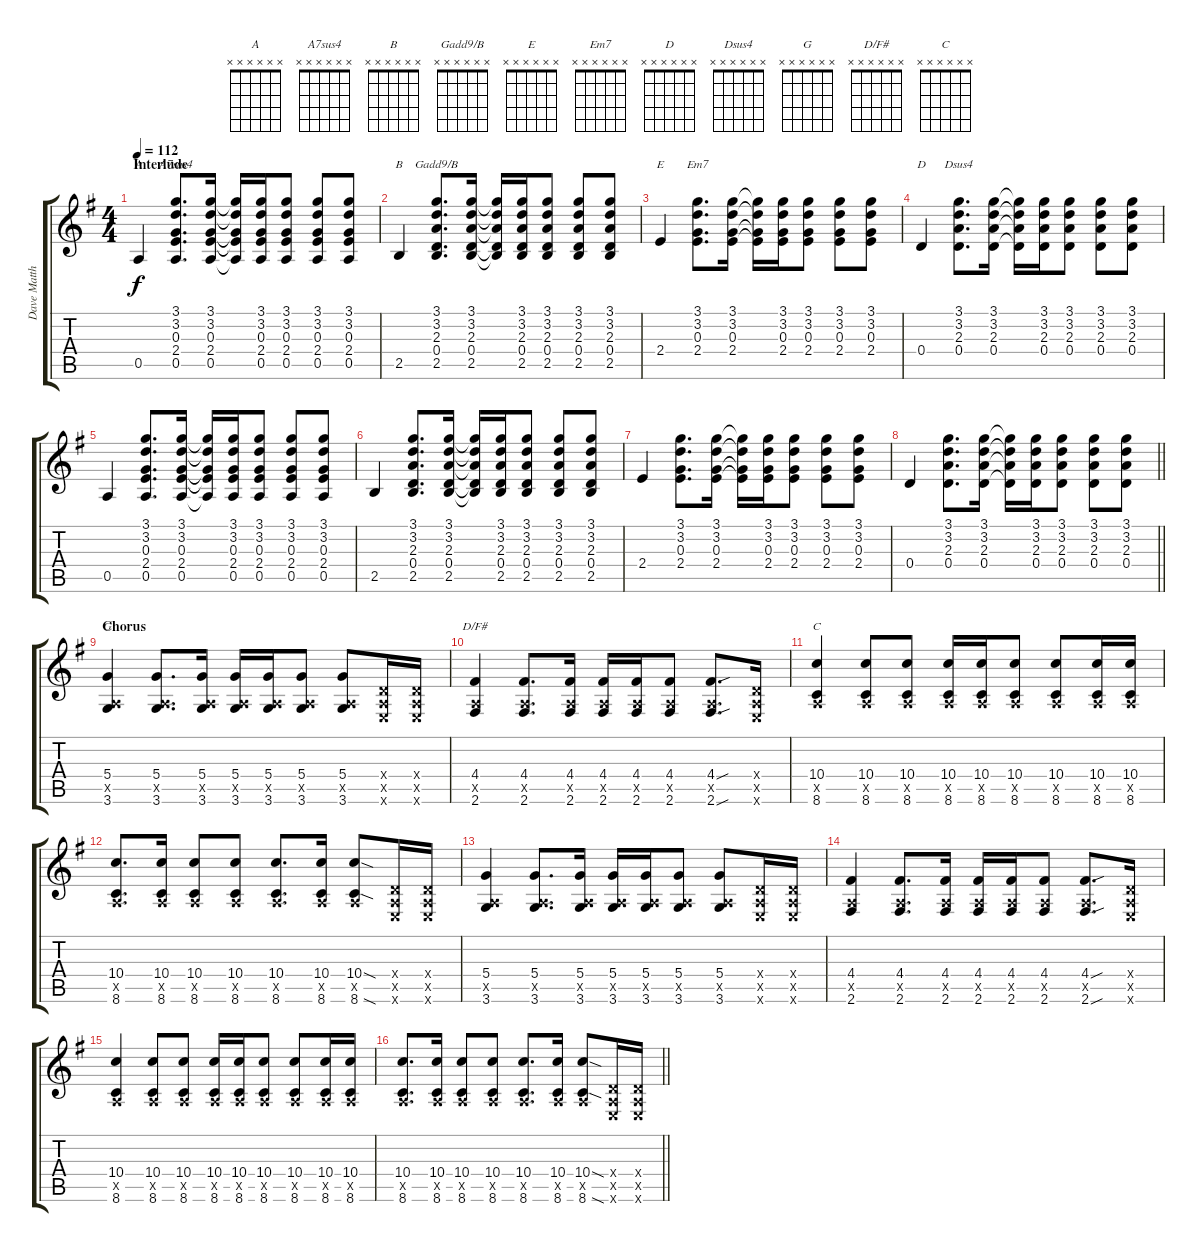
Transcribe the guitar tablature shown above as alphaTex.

\track ("Dave Matthews" "Dave Matth") {instrument acousticguitarsteel}
\staff {score tabs}
\tuning (E4 B3 G3 D3 A2 E2) {hide}
\chord ("A" x x x x x x)
\chord ("A7sus4" x x x x x x)
\chord ("B" x x x x x x)
\chord ("Gadd9/B" x x x x x x)
\chord ("E" x x x x x x)
\chord ("Em7" x x x x x x)
\chord ("D" x x x x x x)
\chord ("Dsus4" x x x x x x)
\chord ("G" x x x x x x)
\chord ("D/F#" x x x x x x)
\chord ("C" x x x x x x)
\ts (4 4)
\section ("" "Interlude")
\tempo 112
\clef g2
\ks eminor
0.5.4{ch "A" dy f} (3.1 3.2 0.3 2.4 0.5).8{d ch "A7sus4"} (3.1 3.2 0.3 2.4 0.5).16 (3.1{t} 3.2{t} 0.3{t} 2.4{t} 0.5{t}).16 (3.1 3.2 0.3 2.4 0.5).16 (3.1 3.2 0.3 2.4 0.5).8 (3.1 3.2 0.3 2.4 0.5).8 (3.1 3.2 0.3 2.4 0.5).8 |
2.5.4{ch "B"} (3.1 3.2 2.3 0.4 2.5).8{d ch "Gadd9/B"} (3.1 3.2 2.3 0.4 2.5).16 (3.1{t} 3.2{t} 2.3{t} 0.4{t} 2.5{t}).16 (3.1 3.2 2.3 0.4 2.5).16 (3.1 3.2 2.3 0.4 2.5).8 (3.1 3.2 2.3 0.4 2.5).8 (3.1 3.2 2.3 0.4 2.5).8 |
2.4.4{ch "E"} (3.1 3.2 0.3 2.4).8{d ch "Em7"} (3.1 3.2 0.3 2.4).16 (3.1{t} 3.2{t} 0.3{t} 2.4{t}).16 (3.1 3.2 0.3 2.4).16 (3.1 3.2 0.3 2.4).8 (3.1 3.2 0.3 2.4).8 (3.1 3.2 0.3 2.4).8 |
0.4.4{ch "D"} (3.1 3.2 2.3 0.4).8{d ch "Dsus4"} (3.1 3.2 2.3 0.4).16 (3.1{t} 3.2{t} 2.3{t} 0.4{t}).16 (3.1 3.2 2.3 0.4).16 (3.1 3.2 2.3 0.4).8 (3.1 3.2 2.3 0.4).8 (3.1 3.2 2.3 0.4).8 |
0.5.4 (3.1 3.2 0.3 2.4 0.5).8{d} (3.1 3.2 0.3 2.4 0.5).16 (3.1{t} 3.2{t} 0.3{t} 2.4{t} 0.5{t}).16 (3.1 3.2 0.3 2.4 0.5).16 (3.1 3.2 0.3 2.4 0.5).8 (3.1 3.2 0.3 2.4 0.5).8 (3.1 3.2 0.3 2.4 0.5).8 |
2.5.4 (3.1 3.2 2.3 0.4 2.5).8{d} (3.1 3.2 2.3 0.4 2.5).16 (3.1{t} 3.2{t} 2.3{t} 0.4{t} 2.5{t}).16 (3.1 3.2 2.3 0.4 2.5).16 (3.1 3.2 2.3 0.4 2.5).8 (3.1 3.2 2.3 0.4 2.5).8 (3.1 3.2 2.3 0.4 2.5).8 |
2.4.4 (3.1 3.2 0.3 2.4).8{d} (3.1 3.2 0.3 2.4).16 (3.1{t} 3.2{t} 0.3{t} 2.4{t}).16 (3.1 3.2 0.3 2.4).16 (3.1 3.2 0.3 2.4).8 (3.1 3.2 0.3 2.4).8 (3.1 3.2 0.3 2.4).8 |
\barLineRight lightlight
0.4.4 (3.1 3.2 2.3 0.4).8{d} (3.1 3.2 2.3 0.4).16 (3.1{t} 3.2{t} 2.3{t} 0.4{t}).16 (3.1 3.2 2.3 0.4).16 (3.1 3.2 2.3 0.4).8 (3.1 3.2 2.3 0.4).8 (3.1 3.2 2.3 0.4).8 |
\section ("" "Chorus")
(5.4 0.5{x} 3.6).4{ch "G"} (5.4 0.5{x} 3.6).8{d} (5.4 0.5{x} 3.6).16 (5.4 0.5{x} 3.6).16 (5.4 0.5{x} 3.6).16 (5.4 0.5{x} 3.6).8 (5.4 0.5{x} 3.6).8 (0.4{x} 0.5{x} 0.6{x}).16 (0.4{x} 0.5{x} 0.6{x}).16 |
(4.4 0.5{x} 2.6).4{ch "D/F#"} (4.4 0.5{x} 2.6).8{d} (4.4 0.5{x} 2.6).16 (4.4 0.5{x} 2.6).16 (4.4 0.5{x} 2.6).16 (4.4 0.5{x} 2.6).8 (4.4{sou} 0.5{x} 2.6{sou}).8{d} (0.4{x} 0.5{x} 0.6{x}).16 |
(10.4 0.5{x} 8.6).4{ch "C"} (10.4 0.5{x} 8.6).8 (10.4 0.5{x} 8.6).8 (10.4 0.5{x} 8.6).16 (10.4 0.5{x} 8.6).16 (10.4 0.5{x} 8.6).8 (10.4 0.5{x} 8.6).8 (10.4 0.5{x} 8.6).16 (10.4 0.5{x} 8.6).16 |
(10.4 0.5{x} 8.6).8{d} (10.4 0.5{x} 8.6).16 (10.4 0.5{x} 8.6).8 (10.4 0.5{x} 8.6).8 (10.4 0.5{x} 8.6).8{d} (10.4 0.5{x} 8.6).16 (10.4{sod} 0.5{x} 8.6{sod}).8 (0.4{x} 0.5{x} 0.6{x}).16 (0.4{x} 0.5{x} 0.6{x}).16 |
(5.4 0.5{x} 3.6).4 (5.4 0.5{x} 3.6).8{d} (5.4 0.5{x} 3.6).16 (5.4 0.5{x} 3.6).16 (5.4 0.5{x} 3.6).16 (5.4 0.5{x} 3.6).8 (5.4 0.5{x} 3.6).8 (0.4{x} 0.5{x} 0.6{x}).16 (0.4{x} 0.5{x} 0.6{x}).16 |
(4.4 0.5{x} 2.6).4 (4.4 0.5{x} 2.6).8{d} (4.4 0.5{x} 2.6).16 (4.4 0.5{x} 2.6).16 (4.4 0.5{x} 2.6).16 (4.4 0.5{x} 2.6).8 (4.4{sou} 0.5{x} 2.6{sou}).8{d} (0.4{x} 0.5{x} 0.6{x}).16 |
(10.4 0.5{x} 8.6).4 (10.4 0.5{x} 8.6).8 (10.4 0.5{x} 8.6).8 (10.4 0.5{x} 8.6).16 (10.4 0.5{x} 8.6).16 (10.4 0.5{x} 8.6).8 (10.4 0.5{x} 8.6).8 (10.4 0.5{x} 8.6).16 (10.4 0.5{x} 8.6).16 |
\barLineRight lightlight
(10.4 0.5{x} 8.6).8{d} (10.4 0.5{x} 8.6).16 (10.4 0.5{x} 8.6).8 (10.4 0.5{x} 8.6).8 (10.4 0.5{x} 8.6).8{d} (10.4 0.5{x} 8.6).16 (10.4{sod} 0.5{x} 8.6{sod}).8 (0.4{x} 0.5{x} 0.6{x}).16 (0.4{x} 0.5{x} 0.6{x}).16
